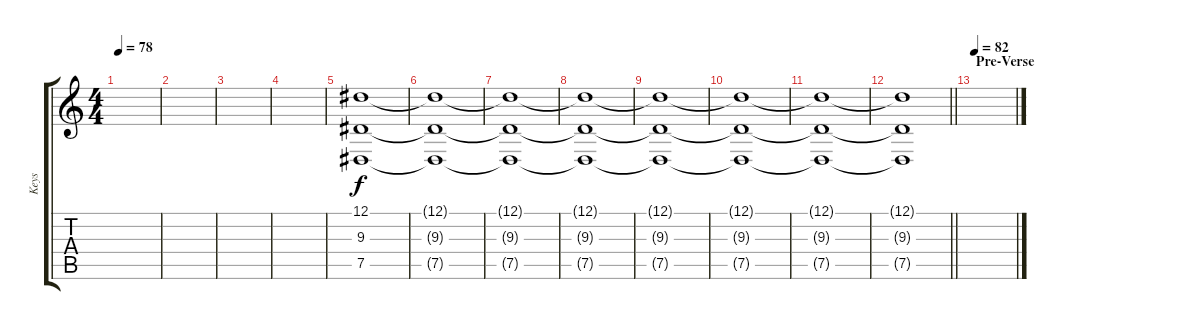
\track ("Keys" "Keys") {instrument choiraahs}
\staff {score tabs}
\tuning (Eb4 Bb3 Gb3 Db3 Ab2 Eb2) {hide}
\ts (4 4)
\tempo 78
\clef g2
\ks c
|
|
|
|
(12.1 9.3 7.5).1 |
(12.1{t} 9.3{t} 7.5{t}).1 |
(12.1{t} 9.3{t} 7.5{t}).1 |
(12.1{t} 9.3{t} 7.5{t}).1 |
(12.1{t} 9.3{t} 7.5{t}).1 |
(12.1{t} 9.3{t} 7.5{t}).1 |
(12.1{t} 9.3{t} 7.5{t}).1 |
\barLineRight lightlight
(12.1{t} 9.3{t} 7.5{t}).1 |
\section ("" "Pre-Verse")
\tempo 82
